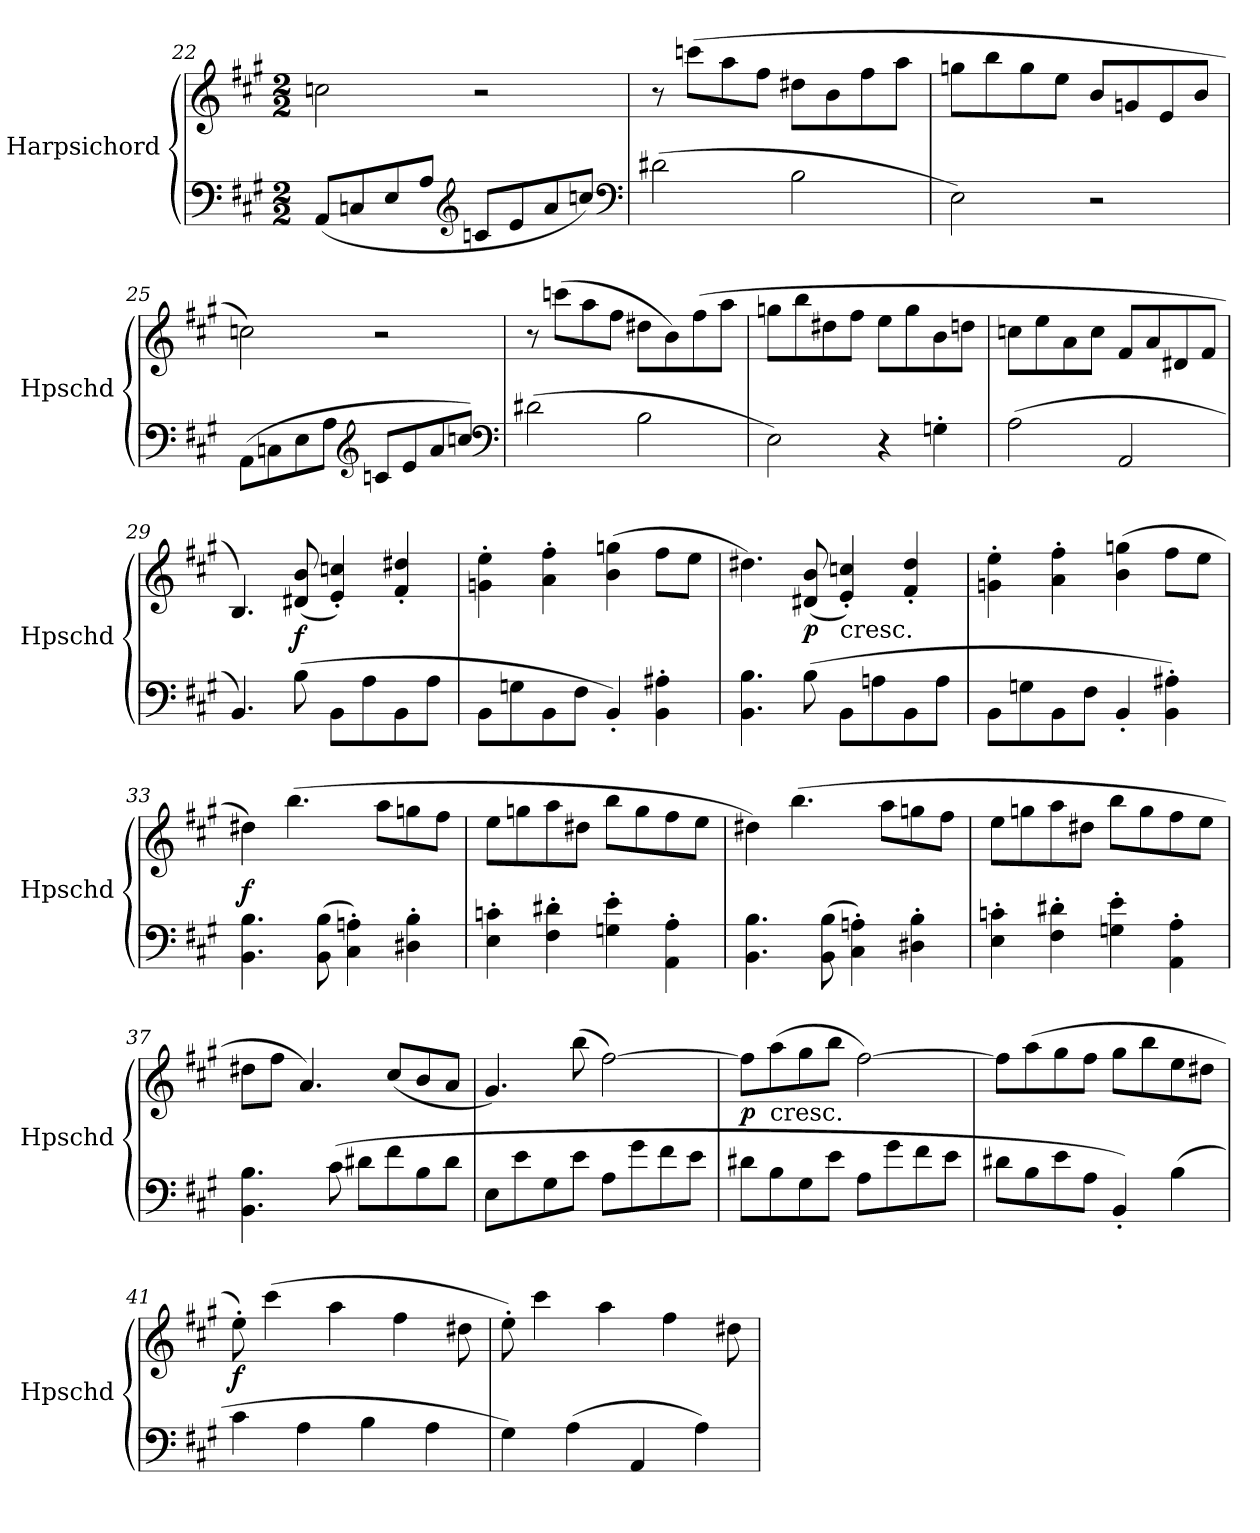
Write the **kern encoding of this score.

**kern	**kern	**dynam
*part1	*part1	*part1
*staff2	*staff1	*staff1/2
*I"Harpsichord	*	*
*I'Hpschd	*	*
*clefF4	*clefG2	*
*k[f#c#g#]	*k[f#c#g#]	*
*A:	*A:	*
*M2/2	*M2/2	*
=22	=22	=22
(8AA/L	2ccn\	.
8Cn/	.	.
8E/	.	.
8A/J	.	.
*clefG2	*	*
8cn/L	2r	.
8e/	.	.
8a/	.	.
8ccn/J)	.	.
*clefF4	*	*
=23	=23	=23
(2d#X\	8r	.
.	(8cccn\L	.
.	8aa\	.
.	8ff#\J	.
2B\	8dd#X\L	.
.	8b\	.
.	8ff#\	.
.	8aa\J	.
=24	=24	=24
2E\)	8ggn\L	.
.	8bb\	.
.	8gg\	.
.	8ee\J	.
2r	8b/L	.
.	8gn/	.
.	8e/	.
.	8b/J	.
=25	=25	=25
(8AA\L	2ccn\)	.
8Cn\	.	.
8E\	.	.
8A\J	.	.
*clefG2	*	*
8cn/L	2r	.
8e/	.	.
8a/	.	.
8ccn/J)	.	.
*clefF4	*	*
=26	=26	=26
(2d#X\	8r	.
.	(8cccn\L	.
.	8aa\	.
.	8ff#\J	.
2B\	8dd#X\L	.
.	8b\)	.
.	(8ff#\	.
.	8aa\J	.
=27	=27	=27
2E\)	8ggn\L	.
.	8bb\	.
.	8dd#X\	.
.	8ff#\J	.
4r	8ee\L	.
.	8gg\	.
4Gn'\	8b\	.
.	8ddn\J	.
=28	=28	=28
(2A\	8ccn\L	.
.	8ee\	.
.	8a\	.
.	8cc\J	.
2AA/	8f#/L	.
.	8a/	.
.	8d#X/	.
.	8f#/J	.
=29	=29	=29
4.BB/)	4.B/)	.
(8B\	(8d#X/ 8b/	f
8BB\L	4e'/ 4ccn'/)	.
8A\	.	.
8BB\	4f#'/ 4dd#X'/	.
8A\J	.	.
=30	=30	=30
8BB\L	4gn'\ 4ee'\	.
8Gn\	.	.
8BB\	4a'\ 4ff#'\	.
8F#\J	.	.
4BB'/)	(4b\ 4ggn\	.
4BB'\ 4A#X'\	8ff#\L	.
.	8ee\J	.
=31	=31	=31
4.BB\ 4.B\	4.dd#X\)	.
(8B\	(8d#X/ 8b/	p
!	!LO:TX:c:t=cresc.	!
8BB\L	4e'/ 4ccn'/)	.
8An\	.	.
8BB\	4f#'/ 4dd#'/	.
8A\J	.	.
=32	=32	=32
8BB\L	4gn'\ 4ee'\	.
8Gn\	.	.
8BB\	4a'\ 4ff#'\	.
8F#\J	.	.
4BB'/	(4b\ 4ggn\	.
4BB'\ 4A#X'\)	8ff#\L	.
.	8ee\J	.
=33	=33	=33
4.BB\ 4.B\	4dd#X\)	f
.	(4.bb\	.
(8BB\ 8B\	.	.
4C#'\ 4An'\)	.	.
.	8aa\L	.
4D#X'\ 4B'\	8ggn\	.
.	8ff#\J	.
=34	=34	=34
4E'\ 4cn'\	8ee\L	.
.	8ggn\	.
4F#'\ 4d#X'\	8aa\	.
.	8dd#X\J	.
4Gn'\ 4e'\	8bb\L	.
.	8gg\	.
4AA'\ 4A'\	8ff#\	.
.	8ee\J	.
=35	=35	=35
4.BB\ 4.B\	4dd#X\)	.
.	(4.bb\	.
(8BB\ 8B\	.	.
4C#'\ 4An'\)	.	.
.	8aa\L	.
4D#X'\ 4B'\	8ggn\	.
.	8ff#\J	.
=36	=36	=36
4E'\ 4cn'\	8ee\L	.
.	8ggn\	.
4F#'\ 4d#X'\	8aa\	.
.	8dd#X\J	.
4Gn'\ 4e'\	8bb\L	.
.	8gg\	.
4AA'\ 4A'\	8ff#\	.
.	8ee\J	.
=37	=37	=37
4.BB\ 4.B\	8dd#X\L	.
.	8ff#\J	.
.	4.a/)	.
(8c#\	.	.
8d#X\L	.	.
8f#\	(8cc#/L	.
8B\	8b/	.
8d#\J	8a/J	.
=38	=38	=38
8E\L	4.g#/)	.
8e\	.	.
8G#\	.	.
8e\J	(8bb\	.
8A\L	[2ff#\)	.
8g#\	.	.
8f#\	.	.
8e\J	.	.
=39	=39	=39
8d#X\L	8ff#\L]	p
!	!LO:TX:c:t=cresc.	!
8B\	(8aa\	.
8G#\	8gg#\	.
8e\J	8bb\J	.
8A\L	[2ff#\)	.
8g#\	.	.
8f#\	.	.
8e\J	.	.
=40	=40	=40
8d#X\L	8ff#\L]	.
8B\	(8aa\	.
8e\	8gg#\	.
8A\J	8ff#\J	.
4BB'/)	8gg#\L	.
.	8bb\	.
(4B\	8ee\	.
.	8dd#X\J	.
=41	=41	=41
4c#\	8ee'\)	f
.	(4ccc#\	.
4A\	.	.
.	4aa\	.
4B\	.	.
.	4ff#\	.
4A\	.	.
.	8dd#X\	.
=42	=42	=42
4G#\)	8ee'\)	.
.	4ccc#\	.
(4A\	.	.
.	4aa\	.
4AA/	.	.
.	4ff#\	.
4A\)	.	.
.	8dd#X\	.
=	=	=
*-	*-	*-
